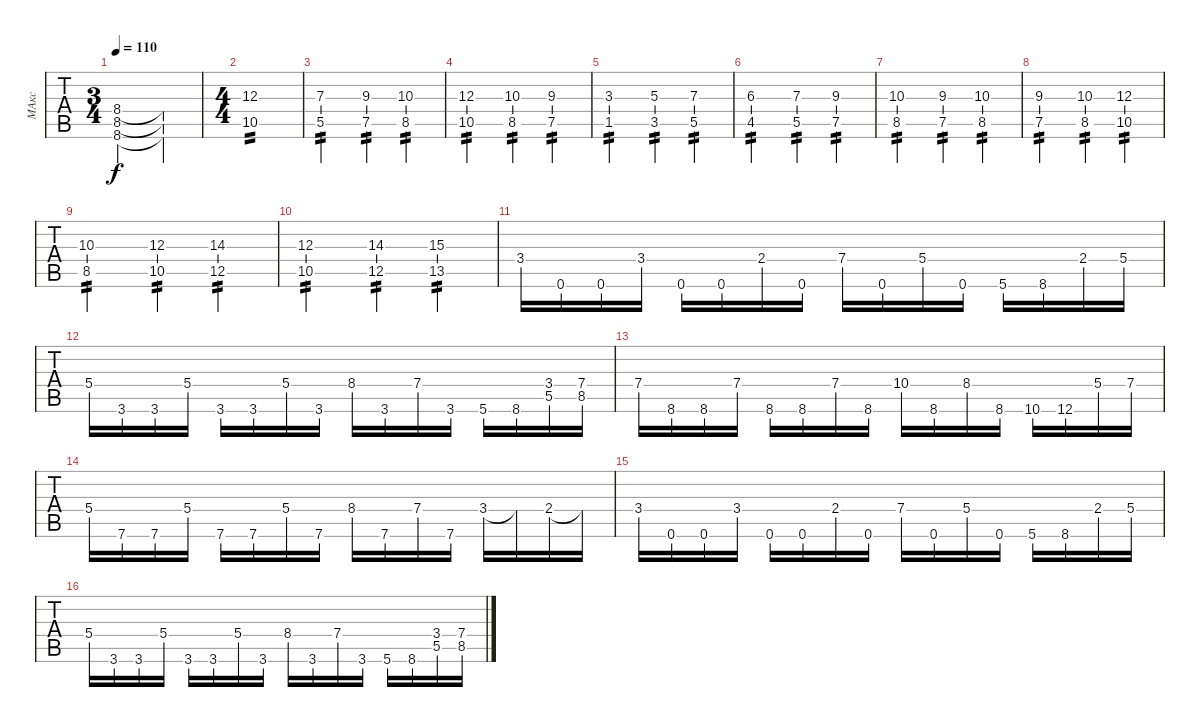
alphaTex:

\track ("МАкс" "МАкс") {instrument overdrivenguitar}
\staff {tabs}
\tuning (Eb4 Bb3 Gb3 Db3 Ab2 Db2) {hide}
\ts (3 4)
\tempo 110
\clef g2
\ks c
(8.4 8.5 8.6).2{dy f} (8.4{t} 8.5{t} 8.6{t}).4 |
\ts (4 4)
(12.3 10.5).1{tp 2} |
(7.3 5.5).2{tp 2} (9.3 7.5).4{tp 2} (10.3 8.5).4{tp 2} |
(12.3 10.5).2{tp 2} (10.3 8.5).4{tp 2} (9.3 7.5).4{tp 2} |
(3.3 1.5).2{tp 2} (5.3 3.5).4{tp 2} (7.3 5.5).4{tp 2} |
(6.3 4.5).2{tp 2} (7.3 5.5).4{tp 2} (9.3 7.5).4{tp 2} |
(10.3 8.5).2{tp 2} (9.3 7.5).4{tp 2} (10.3 8.5).4{tp 2} |
(9.3 7.5).2{tp 2} (10.3 8.5).4{tp 2} (12.3 10.5).4{tp 2} |
(10.3 8.5).2{tp 2} (12.3 10.5).4{tp 2} (14.3 12.5).4{tp 2} |
(12.3 10.5).2{tp 2} (14.3 12.5).4{tp 2} (15.3 13.5).4{tp 2} |
3.4.16 0.6.16 0.6.16 3.4.16 0.6.16 0.6.16 2.4.16 0.6.16 7.4.16 0.6.16 5.4.16 0.6.16 5.6.16 8.6.16 2.4.16 5.4.16 |
5.4.16 3.6.16 3.6.16 5.4.16 3.6.16 3.6.16 5.4.16 3.6.16 8.4.16 3.6.16 7.4.16 3.6.16 5.6.16 8.6.16 (3.4 5.5).16 (7.4 8.5).16 |
7.4.16 8.6.16 8.6.16 7.4.16 8.6.16 8.6.16 7.4.16 8.6.16 10.4.16 8.6.16 8.4.16 8.6.16 10.6.16 12.6.16 5.4.16 7.4.16 |
5.4.16 7.6.16 7.6.16 5.4.16 7.6.16 7.6.16 5.4.16 7.6.16 8.4.16 7.6.16 7.4.16 7.6.16 3.4.16 3.4{t}.16 2.4.16 2.4{t}.16 |
3.4.16 0.6.16 0.6.16 3.4.16 0.6.16 0.6.16 2.4.16 0.6.16 7.4.16 0.6.16 5.4.16 0.6.16 5.6.16 8.6.16 2.4.16 5.4.16 |
5.4.16 3.6.16 3.6.16 5.4.16 3.6.16 3.6.16 5.4.16 3.6.16 8.4.16 3.6.16 7.4.16 3.6.16 5.6.16 8.6.16 (3.4 5.5).16 (7.4 8.5).16
